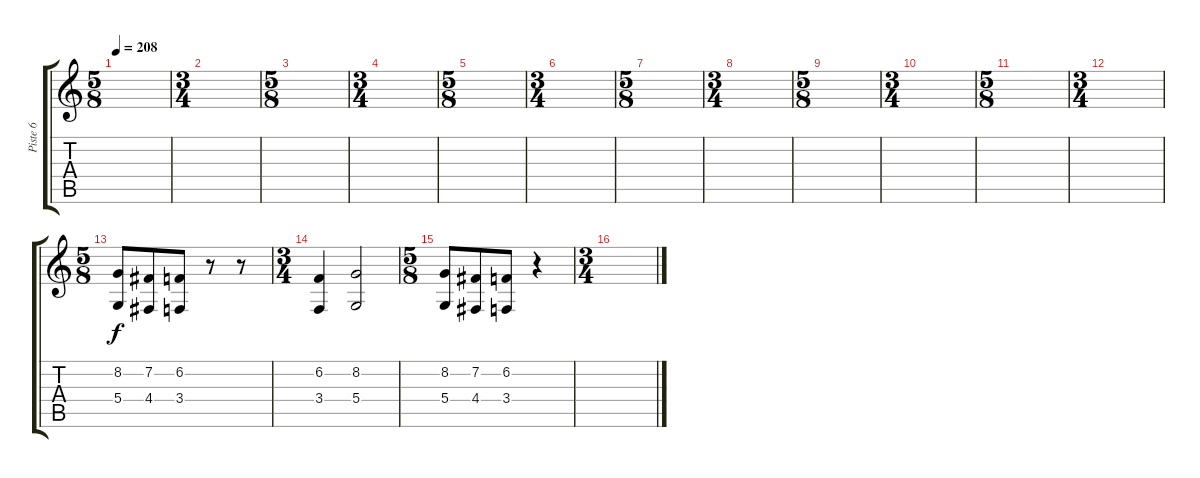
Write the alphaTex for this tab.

\track ("Piste 6" "Piste 6") {instrument trumpet}
\staff {score tabs}
\tuning (E4 B3 G3 D3 A2 E2) {hide}
\ts (5 8)
\tempo 208
\clef g2
\ks c
|
\ts (3 4)
|
\ts (5 8)
|
\ts (3 4)
|
\ts (5 8)
|
\ts (3 4)
|
\ts (5 8)
|
\ts (3 4)
|
\ts (5 8)
|
\ts (3 4)
|
\ts (5 8)
|
\ts (3 4)
|
\ts (5 8)
(8.2 5.4).8 (7.2 4.4).8 (6.2 3.4).8 r.8 r.8 |
\ts (3 4)
(6.2 3.4).4 (8.2 5.4).2 |
\ts (5 8)
(8.2 5.4).8 (7.2 4.4).8 (6.2 3.4).8 r.4 |
\ts (3 4)
